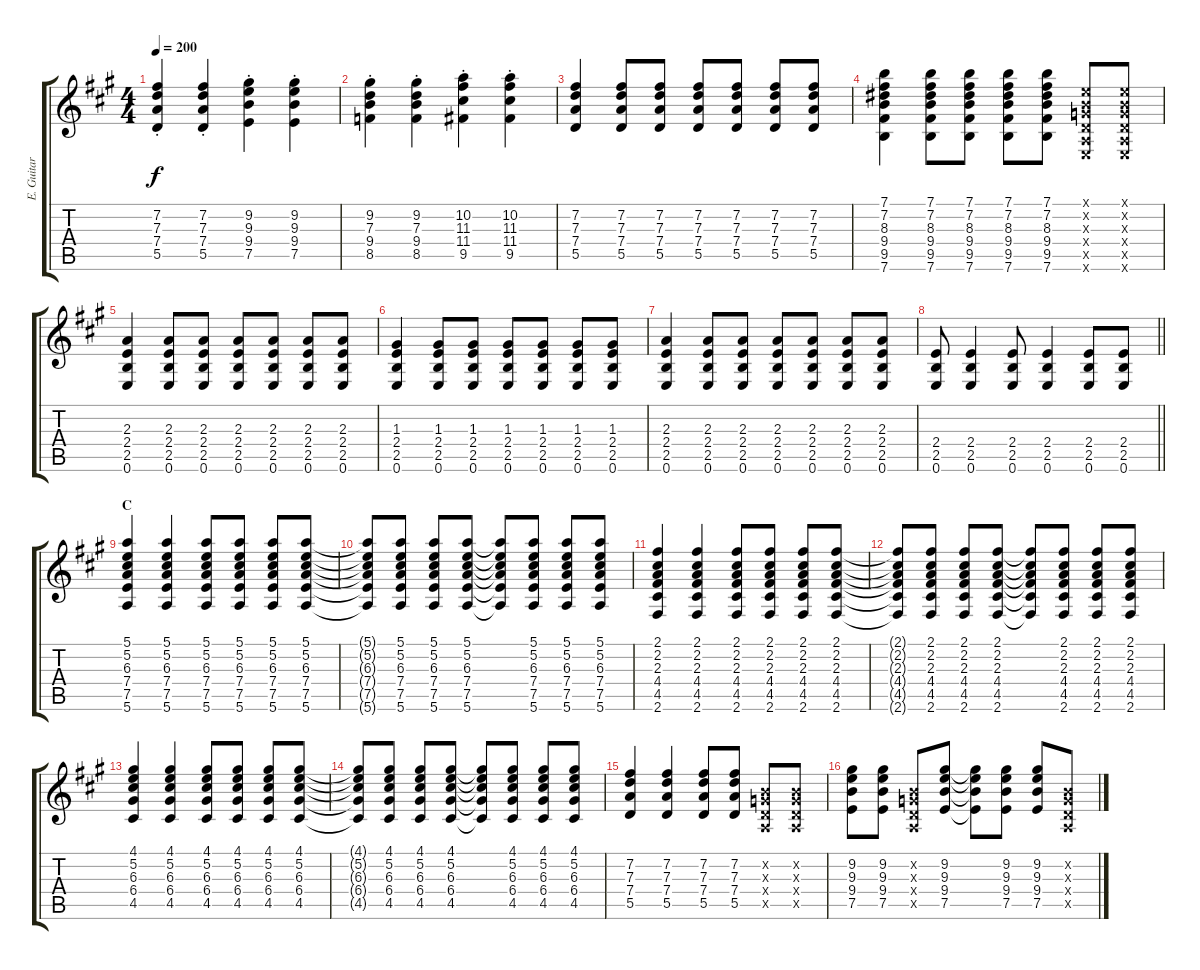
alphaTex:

\track ("E. Guitar II" "E. Guitar ") {instrument overdrivenguitar}
\staff {score tabs}
\tuning (E4 B3 G3 D3 A2 E2) {hide}
\ts (4 4)
\tempo 200
\clef g2
\ks a
(7.2{st} 7.3{st} 7.4{st} 5.5{st}).4{dy f} (7.2{st} 7.3{st} 7.4{st} 5.5{st}).4 (9.2{st} 9.3{st} 9.4{st} 7.5{st}).4 (9.2{st} 9.3{st} 9.4{st} 7.5{st}).4 |
(9.2{st} 7.3{st} 9.4{st} 8.5{st}).4 (9.2{st} 7.3{st} 9.4{st} 8.5{st}).4 (10.2{st} 11.3{st} 11.4{st} 9.5{st}).4 (10.2{st} 11.3{st} 11.4{st} 9.5{st}).4 |
(7.2 7.3 7.4 5.5).4 (7.2 7.3 7.4 5.5).8 (7.2 7.3 7.4 5.5).8 (7.2 7.3 7.4 5.5).8 (7.2 7.3 7.4 5.5).8 (7.2 7.3 7.4 5.5).8 (7.2 7.3 7.4 5.5).8 |
(7.1 7.2 8.3 9.4 9.5 7.6).4 (7.1 7.2 8.3 9.4 9.5 7.6).8 (7.1 7.2 8.3 9.4 9.5 7.6).8 (7.1 7.2 8.3 9.4 9.5 7.6).8 (7.1 7.2 8.3 9.4 9.5 7.6).8 (0.1{x} 0.2{x} 0.3{x} 0.4{x} 0.5{x} 0.6{x}).8 (0.1{x} 0.2{x} 0.3{x} 0.4{x} 0.5{x} 0.6{x}).8 |
(2.3 2.4 2.5 0.6).4 (2.3 2.4 2.5 0.6).8 (2.3 2.4 2.5 0.6).8 (2.3 2.4 2.5 0.6).8 (2.3 2.4 2.5 0.6).8 (2.3 2.4 2.5 0.6).8 (2.3 2.4 2.5 0.6).8 |
(1.3 2.4 2.5 0.6).4 (1.3 2.4 2.5 0.6).8 (1.3 2.4 2.5 0.6).8 (1.3 2.4 2.5 0.6).8 (1.3 2.4 2.5 0.6).8 (1.3 2.4 2.5 0.6).8 (1.3 2.4 2.5 0.6).8 |
(2.3 2.4 2.5 0.6).4 (2.3 2.4 2.5 0.6).8 (2.3 2.4 2.5 0.6).8 (2.3 2.4 2.5 0.6).8 (2.3 2.4 2.5 0.6).8 (2.3 2.4 2.5 0.6).8 (2.3 2.4 2.5 0.6).8 |
\barLineRight lightlight
(2.4 2.5 0.6).8 (2.4 2.5 0.6).4 (2.4 2.5 0.6).8 (2.4 2.5 0.6).4 (2.4 2.5 0.6).8 (2.4 2.5 0.6).8 |
\section ("" "C")
(5.1 5.2 6.3 7.4 7.5 5.6).4 (5.1 5.2 6.3 7.4 7.5 5.6).4 (5.1 5.2 6.3 7.4 7.5 5.6).8 (5.1 5.2 6.3 7.4 7.5 5.6).8 (5.1 5.2 6.3 7.4 7.5 5.6).8 (5.1 5.2 6.3 7.4 7.5 5.6).8 |
(5.1{t} 5.2{t} 6.3{t} 7.4{t} 7.5{t} 5.6{t}).8 (5.1 5.2 6.3 7.4 7.5 5.6).8 (5.1 5.2 6.3 7.4 7.5 5.6).8 (5.1 5.2 6.3 7.4 7.5 5.6).8 (5.1{t} 5.2{t} 6.3{t} 7.4{t} 7.5{t} 5.6{t}).8 (5.1 5.2 6.3 7.4 7.5 5.6).8 (5.1 5.2 6.3 7.4 7.5 5.6).8 (5.1 5.2 6.3 7.4 7.5 5.6).8 |
(2.1 2.2 2.3 4.4 4.5 2.6).4 (2.1 2.2 2.3 4.4 4.5 2.6).4 (2.1 2.2 2.3 4.4 4.5 2.6).8 (2.1 2.2 2.3 4.4 4.5 2.6).8 (2.1 2.2 2.3 4.4 4.5 2.6).8 (2.1 2.2 2.3 4.4 4.5 2.6).8 |
(2.1{t} 2.2{t} 2.3{t} 4.4{t} 4.5{t} 2.6{t}).8 (2.1 2.2 2.3 4.4 4.5 2.6).8 (2.1 2.2 2.3 4.4 4.5 2.6).8 (2.1 2.2 2.3 4.4 4.5 2.6).8 (2.1{t} 2.2{t} 2.3{t} 4.4{t} 4.5{t} 2.6{t}).8 (2.1 2.2 2.3 4.4 4.5 2.6).8 (2.1 2.2 2.3 4.4 4.5 2.6).8 (2.1 2.2 2.3 4.4 4.5 2.6).8 |
(4.1 5.2 6.3 6.4 4.5).4 (4.1 5.2 6.3 6.4 4.5).4 (4.1 5.2 6.3 6.4 4.5).8 (4.1 5.2 6.3 6.4 4.5).8 (4.1 5.2 6.3 6.4 4.5).8 (4.1 5.2 6.3 6.4 4.5).8 |
(4.1{t} 5.2{t} 6.3{t} 6.4{t} 4.5{t}).8 (4.1 5.2 6.3 6.4 4.5).8 (4.1 5.2 6.3 6.4 4.5).8 (4.1 5.2 6.3 6.4 4.5).8 (4.1{t} 5.2{t} 6.3{t} 6.4{t} 4.5{t}).8 (4.1 5.2 6.3 6.4 4.5).8 (4.1 5.2 6.3 6.4 4.5).8 (4.1 5.2 6.3 6.4 4.5).8 |
(7.2 7.3 7.4 5.5).4 (7.2 7.3 7.4 5.5).4 (7.2 7.3 7.4 5.5).8 (7.2 7.3 7.4 5.5).8 (0.2{x} 0.3{x} 0.4{x} 0.5{x}).8 (0.2{x} 0.3{x} 0.4{x} 0.5{x}).8 |
(9.2 9.3 9.4 7.5).8 (9.2 9.3 9.4 7.5).8 (0.2{x} 0.3{x} 0.4{x} 0.5{x}).8 (9.2 9.3 9.4 7.5).8 (9.2{t} 9.3{t} 9.4{t} 7.5{t}).8 (9.2 9.3 9.4 7.5).8 (9.2 9.3 9.4 7.5).8 (0.2{x} 0.3{x} 0.4{x} 0.5{x}).8
